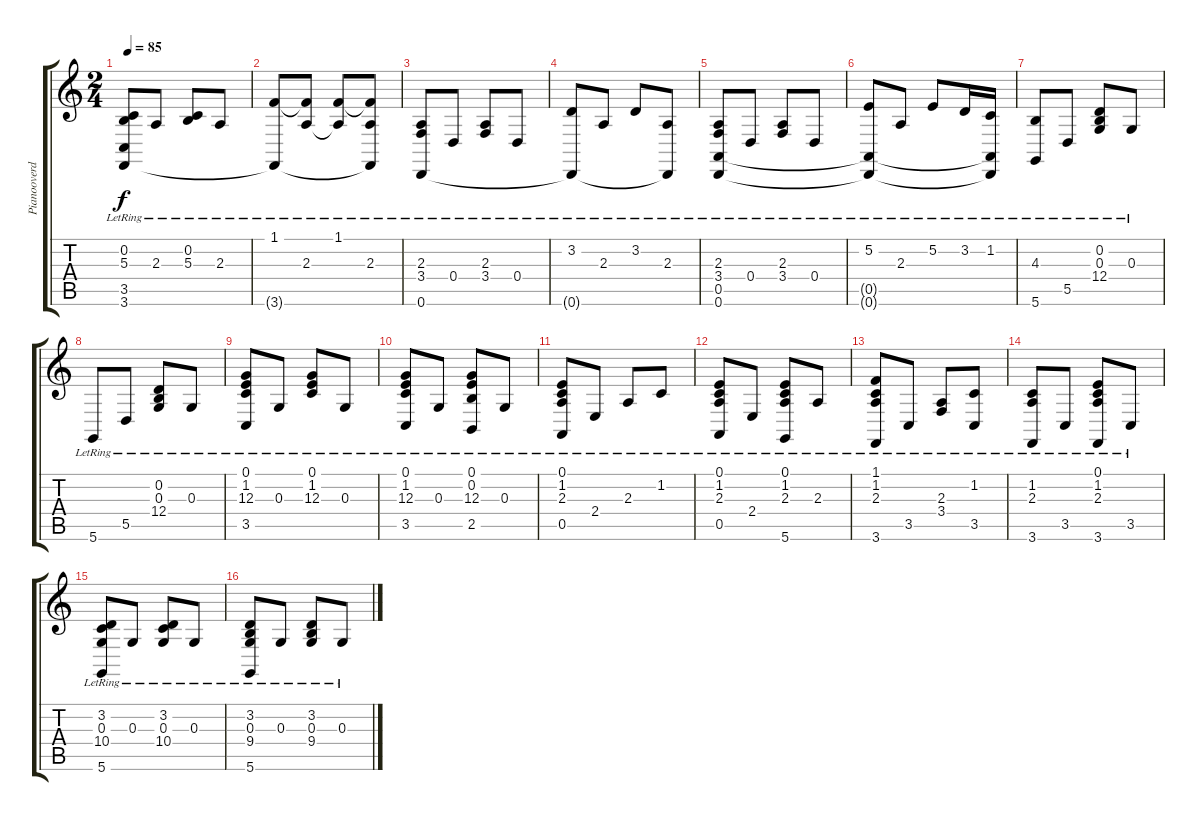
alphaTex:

\track ("Pianooverdub" "Pianooverd") {instrument brightacousticpiano}
\staff {score tabs}
\tuning (E4 B3 G3 D3 A2 D2) {hide}
\ts (2 4)
\tempo 85
\clef g2
\ks c
(0.2{lr} 5.3{lr} 3.5{lr} 3.6{lr}).8{dy f} 2.3{lr}.8 (0.2{lr} 5.3{lr}).8 2.3{lr}.8 |
(1.1{lr} 3.6{t}).8 (1.1{t} 2.3{lr}).8 (1.1{lr} 2.3{t}).8 (1.1{t} 2.3{lr} 3.6{t}).8 |
(2.3{lr} 3.4{lr} 0.6{lr}).8 0.4{lr}.8 (2.3{lr} 3.4{lr}).8 0.4{lr}.8 |
(3.2{lr} 0.6{t}).8 2.3{lr}.8 3.2{lr}.8 (2.3{lr} 0.6{t}).8 |
(2.3{lr} 3.4{lr} 0.5{lr} 0.6{lr}).8 0.4{lr}.8 (2.3{lr} 3.4{lr}).8 0.4{lr}.8 |
(5.2{lr} 0.5{t} 0.6{t}).8 2.3{lr}.8 5.2{lr}.8 3.2{lr}.16 (1.2{lr} 0.5{t} 0.6{t}).16 |
(4.3{lr} 5.6{lr}).8 5.5{lr}.8 (0.2{lr} 0.3{lr} 12.4{lr}).8 0.3{lr}.8 |
5.6{lr}.8 5.5{lr}.8 (0.2{lr} 0.3{lr} 12.4{lr}).8 0.3{lr}.8 |
(0.1{lr} 1.2{lr} 12.3{lr} 3.5{lr}).8 0.3{lr}.8 (0.1{lr} 1.2{lr} 12.3{lr}).8 0.3{lr}.8 |
(0.1{lr} 1.2{lr} 12.3{lr} 3.5{lr}).8 0.3{lr}.8 (0.1{lr} 0.2{lr} 12.3{lr} 2.5{lr}).8 0.3{lr}.8 |
(0.1{lr} 1.2{lr} 2.3{lr} 0.5{lr}).8 2.4{lr}.8 2.3{lr}.8 1.2{lr}.8 |
(0.1{lr} 1.2{lr} 2.3{lr} 0.5{lr}).8 2.4{lr}.8 (0.1{lr} 1.2{lr} 2.3{lr} 5.6{lr}).8 2.3{lr}.8 |
(1.1{lr} 1.2{lr} 2.3{lr} 3.6{lr}).8 3.5{lr}.8 (2.3{lr} 3.4{lr}).8 (1.2{lr} 3.5{lr}).8 |
(1.2{lr} 2.3{lr} 3.6{lr}).8 3.5{lr}.8 (0.1{lr} 1.2{lr} 2.3{lr} 3.6{lr}).8 3.5{lr}.8 |
(3.2{lr} 0.3{lr} 10.4{lr} 5.6{lr}).8 0.3{lr}.8 (3.2{lr} 0.3{lr} 10.4{lr}).8 0.3{lr}.8 |
(3.2{lr} 0.3{lr} 9.4{lr} 5.6{lr}).8 0.3{lr}.8 (3.2{lr} 0.3{lr} 9.4{lr}).8 0.3{lr}.8
